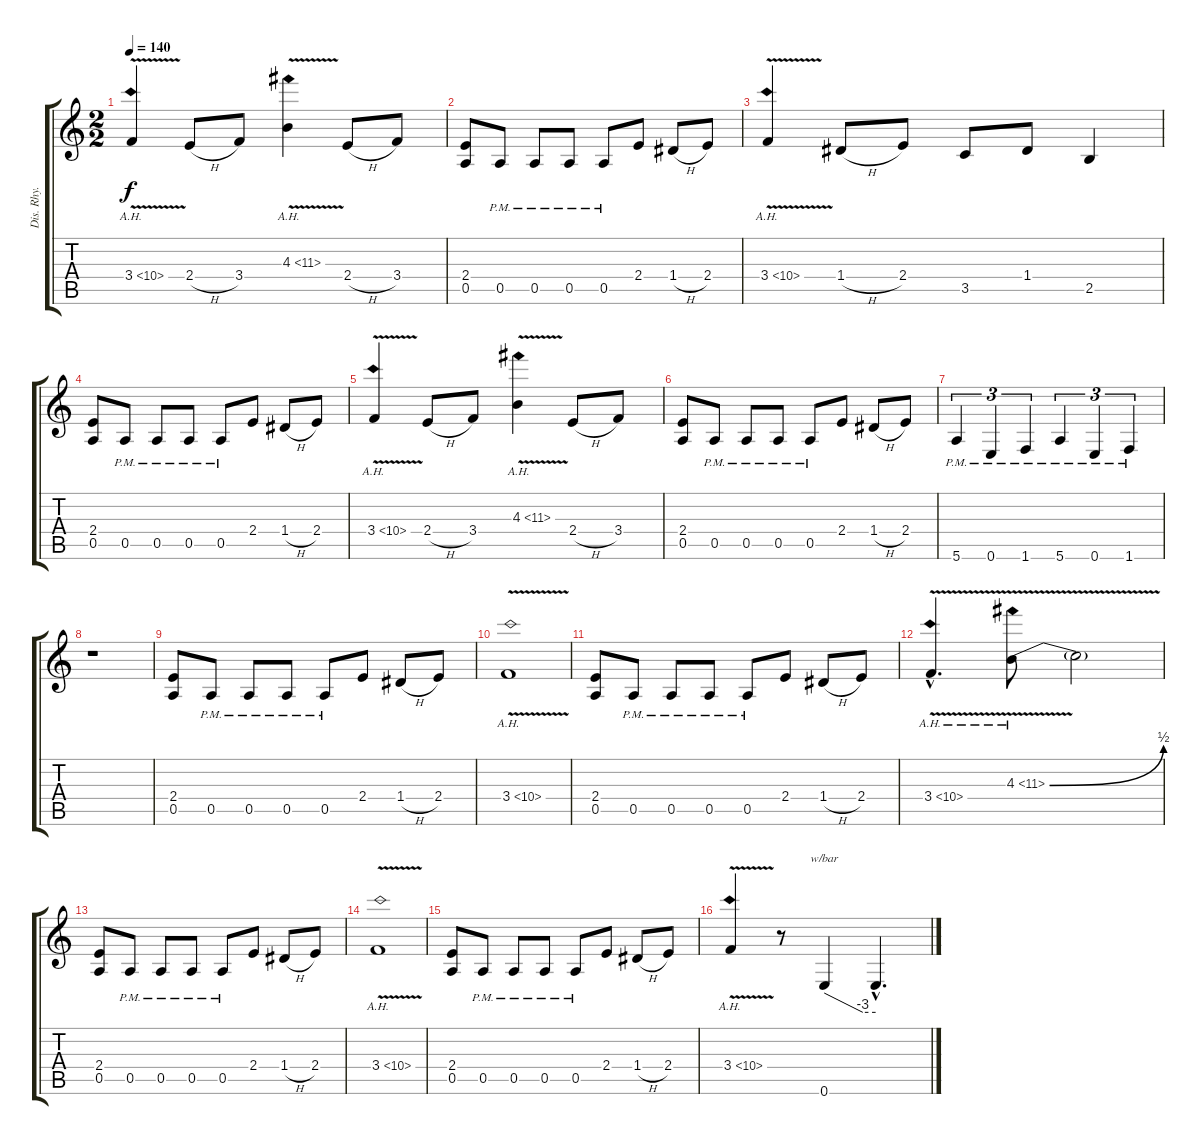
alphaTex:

\track ("Dis. Rhy." "Dis. Rhy.") {instrument distortionguitar}
\staff {score tabs}
\tuning (E4 B3 G3 D3 A2 E2) {hide}
\ts (2 2)
\tempo 140
\clef g2
\ks c
3.4{ah 7 v}.4{dy f} 2.4{h}.8 3.4.8 4.3{ah 7 v}.4 2.4{h}.8 3.4.8 |
(2.4 0.5).8 0.5{pm}.8 0.5{pm}.8 0.5{pm}.8 0.5{pm}.8 2.4.8 1.4{h}.8 2.4.8 |
3.4{ah 7 v}.4 1.4{h}.8 2.4.8 3.5.8 1.4.8 2.5.4 |
(2.4 0.5).8 0.5{pm}.8 0.5{pm}.8 0.5{pm}.8 0.5{pm}.8 2.4.8 1.4{h}.8 2.4.8 |
3.4{ah 7 v}.4 2.4{h}.8 3.4.8 4.3{ah 7 v}.4 2.4{h}.8 3.4.8 |
(2.4 0.5).8 0.5{pm}.8 0.5{pm}.8 0.5{pm}.8 0.5{pm}.8 2.4.8 1.4{h}.8 2.4.8 |
5.6{pm}.4{tu (3 2)} 0.6{pm}.4{tu (3 2)} 1.6{pm}.4{tu (3 2)} 5.6{pm}.4{tu (3 2)} 0.6{pm}.4{tu (3 2)} 1.6{pm}.4{tu (3 2)} |
r.1 |
(2.4 0.5).8{volume 13} 0.5{pm}.8 0.5{pm}.8 0.5{pm}.8 0.5{pm}.8 2.4.8 1.4{h}.8 2.4.8 |
3.4{ah 7 v}.1 |
(2.4 0.5).8 0.5{pm}.8 0.5{pm}.8 0.5{pm}.8 0.5{pm}.8 2.4.8 1.4{h}.8 2.4.8 |
3.4{ah 7 v hac}.4{d} 4.3{be (bend 0 0 60 2) ah 7 v}.8 4.3{t}.2 |
(2.4 0.5).8 0.5{pm}.8 0.5{pm}.8 0.5{pm}.8 0.5{pm}.8 2.4.8 1.4{h}.8 2.4.8 |
3.4{ah 7 v}.1 |
(2.4 0.5).8 0.5{pm}.8 0.5{pm}.8 0.5{pm}.8 0.5{pm}.8 2.4.8 1.4{h}.8 2.4.8 |
3.4{ah 7 v}.4 r.8 0.6.4{tbe (custom default 0 0 45 -12 60 -12)} 0.6{hac t}.4{d}
